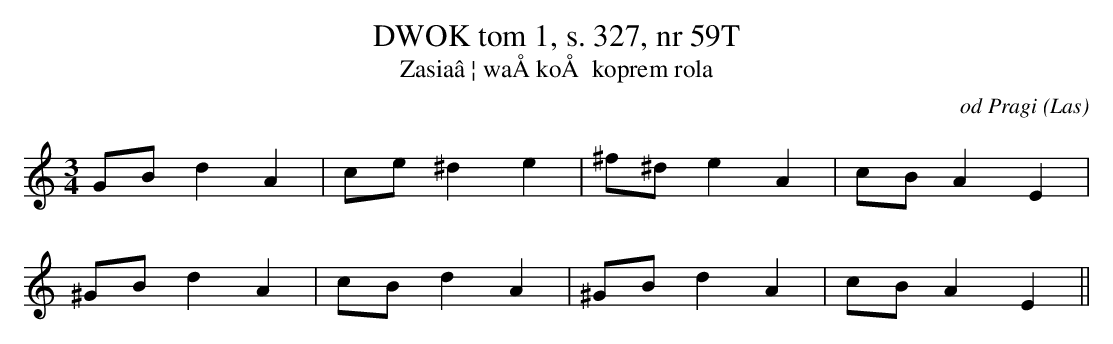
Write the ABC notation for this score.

X:1
T: DWOK tom 1, s. 327, nr 59T
T: Zasiaâ¦ waÅkoÅ koprem rola
O: od Pragi (Las)
M: 3/4
L: 1/8
K: C
GBd2A2 | ce^d2e2 | ^f^de2A2 | cBA2E2 |
^GBd2A2 | cBd2A2 | ^GBd2A2 | cBA2E2||
